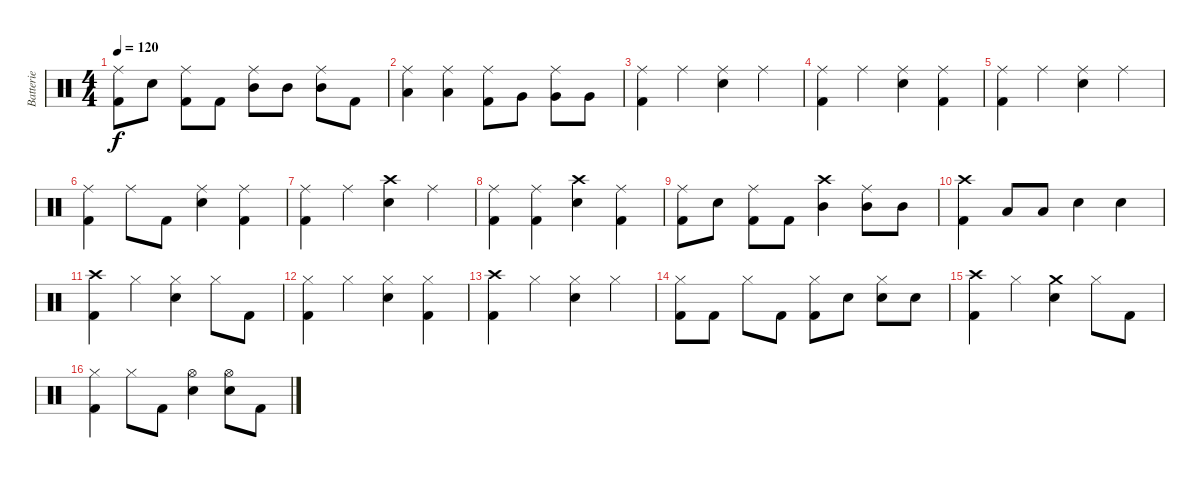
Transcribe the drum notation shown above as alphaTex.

\track ("Batterie" "Batterie") {instrument percussion}
\staff {score}
\articulation defaults
\ts (4 4)
\tempo 120
\clef neutral
\ks c
("Ride (middle)" "Kick (hit) 2").8{dy f} "Snare (hit) 2".8 ("Ride (middle)" "Kick (hit) 2").8 "Kick (hit) 2".8 ("Ride (middle)" "Mid Tom (hit)").8 "Mid Tom (hit)".8 ("Ride (middle)" "Mid Tom (hit)").8 "Kick (hit) 2".8 |
("Ride (middle)" "Low Tom (hit)").4 ("Ride (middle)" "Low Tom (hit)").4 ("Ride (middle)" "Kick (hit) 2").8 "Very Low Tom (hit)".8 ("Ride (middle)" "Very Low Tom (hit)").8 "Very Low Tom (hit)".8 |
("Ride (middle)" "Kick (hit) 2").4 "Ride (middle)".4 ("Ride (middle)" "Snare (hit) 2").4 "Ride (middle)".4 |
("Ride (middle)" "Kick (hit) 2").4 "Ride (middle)".4 ("Ride (middle)" "Snare (hit) 2").4 ("Ride (middle)" "Kick (hit) 2").4 |
("Ride (middle)" "Kick (hit) 2").4 "Ride (middle)".4 ("Ride (middle)" "Snare (hit) 2").4 "Ride (middle)".4 |
("Ride (middle)" "Kick (hit) 2").4 "Ride (middle)".8 "Kick (hit) 2".8 ("Ride (middle)" "Snare (hit) 2").4 ("Ride (middle)" "Kick (hit) 2").4 |
("Ride (middle)" "Kick (hit) 2").4 "Ride (middle)".4 ("Crash high (hit)" "Snare (hit) 2").4 "Ride (middle)".4 |
("Ride (middle)" "Kick (hit) 2").4 ("Ride (middle)" "Kick (hit) 2").4 ("Crash high (hit)" "Snare (hit) 2").4 ("Ride (middle)" "Kick (hit) 2").4 |
("Ride (middle)" "Kick (hit) 2").8 "Snare (hit) 2".8 ("Ride (middle)" "Kick (hit) 2").8 "Kick (hit) 2".8 ("Crash high (hit)" "Mid Tom (hit)").4 ("Ride (middle)" "Mid Tom (hit)").8 "Mid Tom (hit)".8 |
("Crash high (hit)" "Kick (hit) 2").4 "Low Tom (hit)".8 "Low Tom (hit)".8 "Snare (hit) 2".4 "Snare (hit) 2".4 |
("Crash high (hit)" "Kick (hit) 2").4 "Hi-Hat (closed)".4 ("Hi-Hat (closed)" "Snare (hit) 2").4 "Hi-Hat (closed)".8 "Kick (hit) 2".8 |
("Hi-Hat (closed)" "Kick (hit) 2").4 "Hi-Hat (closed)".4 ("Hi-Hat (closed)" "Snare (hit) 2").4 ("Hi-Hat (closed)" "Kick (hit) 2").4 |
("Crash high (hit)" "Kick (hit) 2").4 "Hi-Hat (closed)".4 ("Hi-Hat (closed)" "Snare (hit) 2").4 "Hi-Hat (closed)".4 |
("Hi-Hat (closed)" "Kick (hit) 2").8 "Kick (hit) 2".8 "Hi-Hat (closed)".8 "Kick (hit) 2".8 ("Hi-Hat (closed)" "Kick (hit) 2").8 "Snare (hit) 2".8 ("Hi-Hat (closed)" "Snare (hit) 2").8 "Snare (hit) 2".8 |
("Crash high (hit)" "Kick (hit) 2").4 "Hi-Hat (closed)".4 ("Crash medium (hit)" "Snare (hit) 2").4 "Hi-Hat (closed)".8 "Kick (hit) 2".8 |
("Hi-Hat (closed)" "Kick (hit) 2").4 "Hi-Hat (closed)".8 "Kick (hit) 2".8 ("Hi-Hat (open)" "Snare (hit) 2").4 ("Hi-Hat (open)" "Snare (hit) 2").8 "Kick (hit) 2".8
